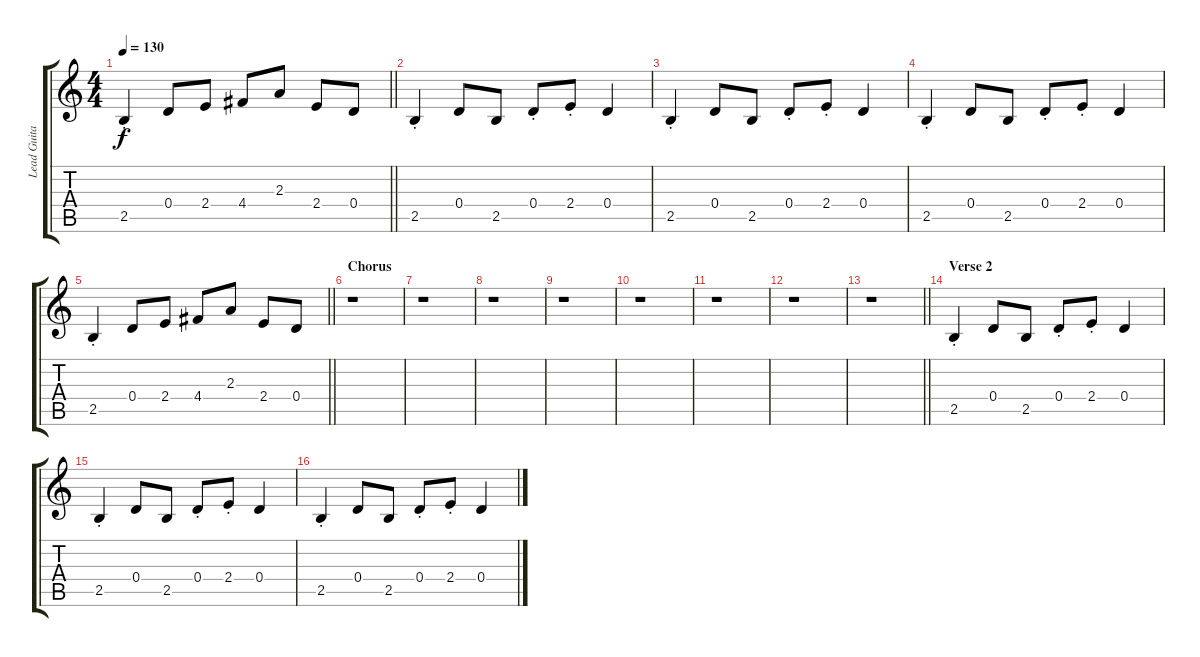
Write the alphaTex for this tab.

\track ("Lead Guitar" "Lead Guita") {instrument overdrivenguitar}
\staff {score tabs}
\tuning (E4 B3 G3 D3 A2 E2) {hide}
\ts (4 4)
\tempo 130
\clef g2
\barLineRight lightlight
\ks c
2.5{st}.4{dy f} 0.4.8 2.4.8 4.4.8 2.3.8 2.4.8 0.4.8 |
2.5{st}.4 0.4.8 2.5.8 0.4{st}.8 2.4{st}.8 0.4.4 |
2.5{st}.4 0.4.8 2.5.8 0.4{st}.8 2.4{st}.8 0.4.4 |
2.5{st}.4 0.4.8 2.5.8 0.4{st}.8 2.4{st}.8 0.4.4 |
\barLineRight lightlight
2.5{st}.4 0.4.8 2.4.8 4.4.8 2.3.8 2.4.8 0.4.8 |
\section ("" "Chorus")
r.1 |
r.1 |
r.1 |
r.1 |
r.1 |
r.1 |
r.1 |
\barLineRight lightlight
r.1 |
\section ("" "Verse 2")
2.5{st}.4 0.4.8 2.5.8 0.4{st}.8 2.4{st}.8 0.4.4 |
2.5{st}.4 0.4.8 2.5.8 0.4{st}.8 2.4{st}.8 0.4.4 |
2.5{st}.4 0.4.8 2.5.8 0.4{st}.8 2.4{st}.8 0.4.4
